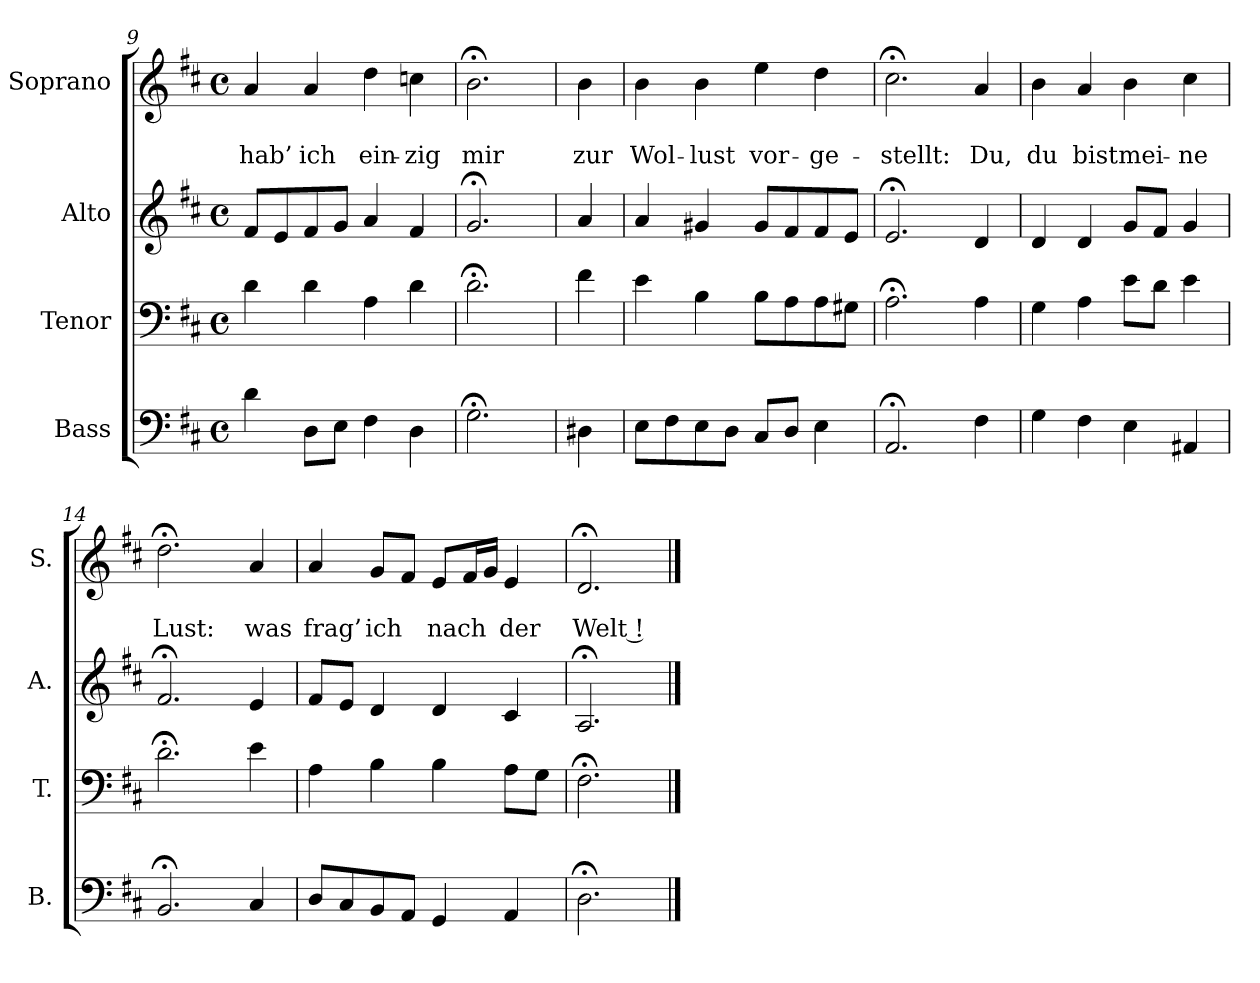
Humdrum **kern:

**kern	**kern	**kern	**kern	**text	**text
*part4	*part3	*part2	*part1	*part1	*part1
*staff4	*staff3	*staff2	*staff1	*staff1	*staff1
*I"Bass	*I"Tenor	*I"Alto	*I"Soprano	*	*
*I'B.	*I'T.	*I'A.	*I'S.	*	*
*clefF4	*clefF4	*clefG2	*clefG2	*	*
*k[f#c#]	*k[f#c#]	*k[f#c#]	*k[f#c#]	*	*
*D:	*D:	*D:	*D:	*	*
*M4/4	*M4/4	*M4/4	*M4/4	*	*
*met(c)	*met(c)	*met(c)	*met(c)	*	*
=9	=9	=9	=9	=9	=9
4d\	4d\	8f#/L	4a/	.	hab’
.	.	8e/	.	.	.
8D\L	4d\	8f#/	4a/	.	ich
8E\J	.	8g/J	.	.	.
4F#\	4A\	4a/	4dd\	.	ein-
4D\	4d\	4f#/	4ccn\	.	-zig
=10	=10	=10	=10	=10	=10
2.G;<\	2.d;<\	2.g;</	2.b;<\	.	mir
!!LO:PB:g=z
=10a	=10a	=10a	=10a	=10a	=10a
4D#X\	4f#\	4a/	4b\	.	zur
=11	=11	=11	=11	=11	=11
8E\L	4e\	4a/	4b\	.	Wol-
8F#\	.	.	.	.	.
8E\	4B\	4g#X/	4b\	.	-lust
8D\J	.	.	.	.	.
8C#/L	8B\L	8g#/L	4ee\	.	vor-
8D/J	8A\	8f#/	.	.	.
4E\	8A\	8f#/	4dd\	.	-ge-
.	8G#X\J	8e/J	.	.	.
=12	=12	=12	=12	=12	=12
2.AA;</	2.A;<\	2.e;</	2.cc#;<\	.	-stellt:
4F#\	4A\	4d/	4a/	.	Du,
=13	=13	=13	=13	=13	=13
4G\	4G\	4d/	4b\	.	du
4F#\	4A\	4d/	4a/	.	bist
4E\	8e\L	8g/L	4b\	.	mei-
.	8d\J	8f#/J	.	.	.
4AA#X/	4e\	4g/	4cc#\	.	-ne
=14	=14	=14	=14	=14	=14
2.BB;</	2.d;<\	2.f#;</	2.dd;<\	.	Lust:
4C#/	4e\	4e/	4a/	.	was
=15	=15	=15	=15	=15	=15
8D/L	4A\	8f#/L	4a/	.	frag’
8C#/	.	8e/J	.	.	.
8BB/	4B\	4d/	8g/L	.	ich
8AA/J	.	.	8f#/J	.	.
4GG/	4B\	4d/	8e/L	.	nach
.	.	.	16f#/L	.	.
.	.	.	16g/JJ	.	.
4AA/	8A\L	4c#/	4e/	.	der
.	8G\J	.	.	.	.
=16	=16	=16	=16	=16	=16
2.D;<\	2.F#;<\	2.A;</	2.d;</	.	Welt !
==	==	==	==	==	==
*-	*-	*-	*-	*-	*-
